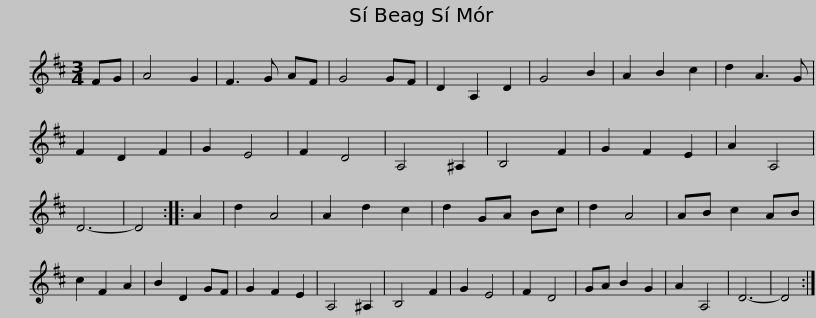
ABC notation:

X:1
L:1/8
M:3/4
I:linebreak $
K:D
V:1 treble
V:1
 FG | A4 G2 | F3 G AF | G4 GF | D2 A,2 D2 | %5
 G4 B2 | A2 B2 c2 | d2 A3 G | F2 D2 F2 | G2 E4 | %10
 F2 D4 | A,4 ^A,2 | B,4 F2 |$ G2 F2 E2 | A2 A,4 | %15
 D6- | D4 :: A2 | d2 A4 | A2 d2 c2 | %20
 d2 GA Bc | d2 A4 | AB c2 AB | c2 F2 A2 | B2 D2 GF | %25
 G2 F2 E2 |$ A,4 ^A,2 | B,4 F2 | G2 E4 | F2 D4 | %30
 GA B2 G2 | A2 A,4 | D6- | D4 :| %34
